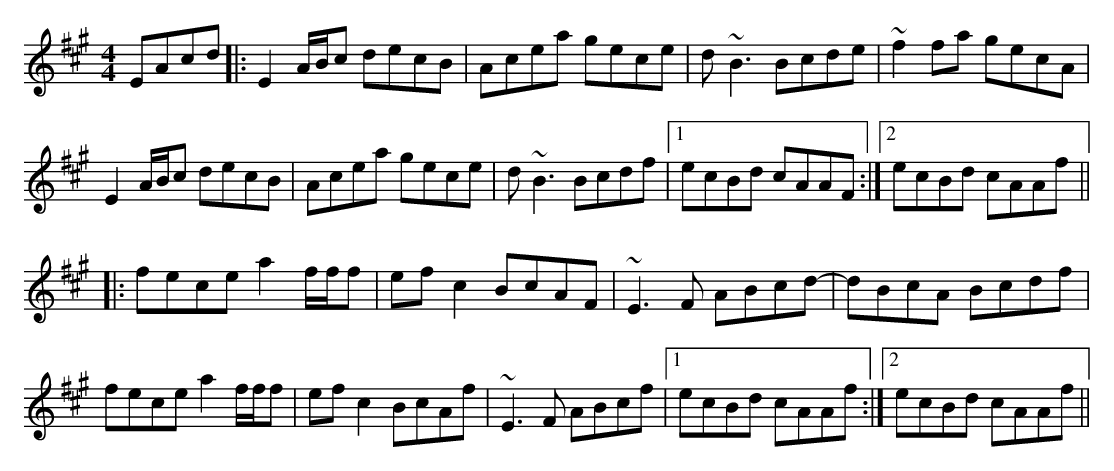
X:1
M:4/4
K:A
EAcd|:E2 A/B/c decB|Acea gece|d~B3 Bcde|~f2fa gecA|
E2 A/B/c decB|Acea gece|d~B3 Bcdf|1 ecBd cAAF:|2 ecBd cAAf||
|:fece a2 f/f/f|efc2 BcAF|~E3F ABcd-|dBcA Bcdf|
fece a2 f/f/f|efc2 BcAf|~E3F ABcf|1 ecBd cAAf:|2 ecBd cAAf||
